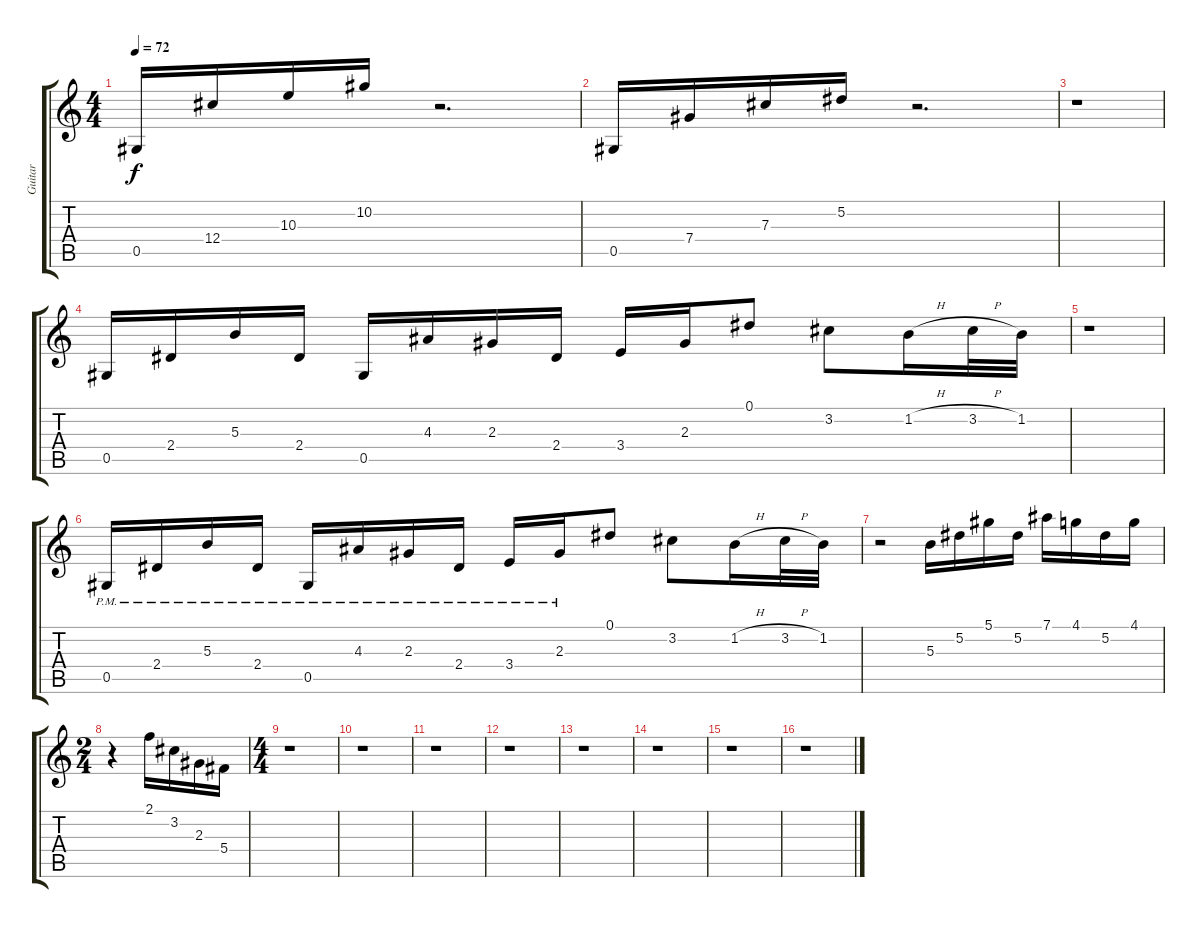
\track ("Guitar" "Guitar") {instrument acousticguitarnylon}
\staff {score tabs}
\tuning (Eb4 Bb3 Gb3 Db3 Ab2 Eb2) {hide}
\ts (4 4)
\tempo 72
\clef g2
\ks c
0.5.16{dy f} 12.4.16 10.3.16 10.2.16 r.2{d} |
0.5.16 7.4.16 7.3.16 5.2.16 r.2{d} |
r.1 |
0.5.16 2.4.16 5.3.16 2.4.16 0.5.16 4.3.16 2.3.16 2.4.16 3.4.16 2.3.16 0.1.8 3.2.8 1.2{h}.16 3.2{h}.32 1.2.32 |
r.1 |
0.5{pm}.16 2.4{pm}.16 5.3{pm}.16 2.4{pm}.16 0.5{pm}.16 4.3{pm}.16 2.3{pm}.16 2.4{pm}.16 3.4{pm}.16 2.3{pm}.16 0.1.8 3.2.8 1.2{h}.16 3.2{h}.32 1.2.32 |
r.2 5.3.16 5.2.16 5.1.16 5.2.16 7.1.16 4.1.16 5.2.16 4.1.16 |
\ts (2 4)
r.4 2.1.16 3.2.16 2.3.16 5.4.16 |
\ts (4 4)
r.1 |
r.1 |
r.1 |
r.1 |
r.1 |
r.1 |
r.1 |
r.1
